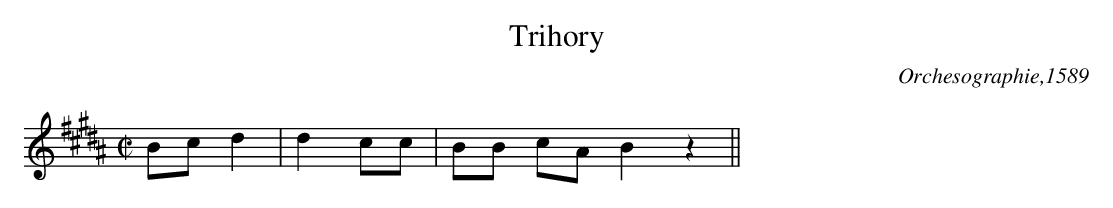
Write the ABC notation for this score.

X:1
T:Trihory
C:Orchesographie,1589
L:1/8
M:C|
K:BBlyd
Bc d2 | d2 cc |BB cA B2 z2 ||
